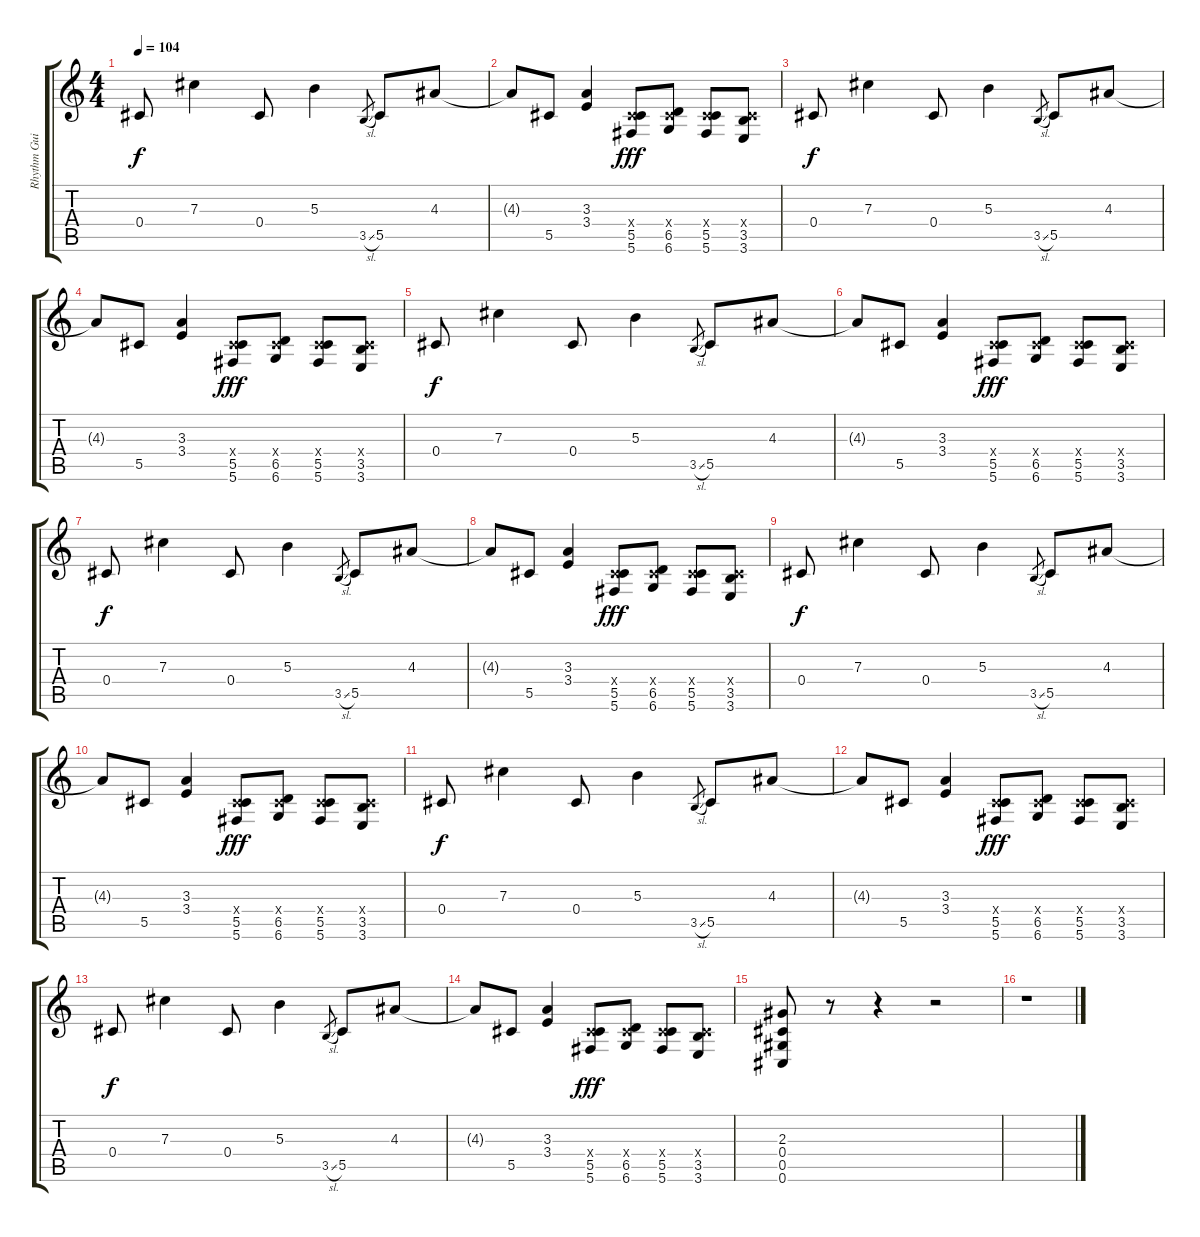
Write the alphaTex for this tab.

\track ("Rhythm Guitar 1" "Rhythm Gui") {instrument overdrivenguitar}
\staff {score tabs}
\tuning (Eb4 Bb3 Gb3 Db3 Ab2 Db2) {hide}
\ts (4 4)
\tempo 104
\clef g2
\ks c
0.4.8{dy f} 7.3.4 0.4.8 5.3.4 3.5{sl}.8{gr} 5.5.8 4.3.8 |
4.3{t}.8 5.5.8 (3.3 3.4).4 (0.4{x} 5.5 5.6).8{dy fff} (0.4{x} 6.5 6.6).8 (0.4{x} 5.5 5.6).8 (0.4{x} 3.5 3.6).8 |
0.4.8{dy f} 7.3.4 0.4.8 5.3.4 3.5{sl}.8{gr} 5.5.8 4.3.8 |
4.3{t}.8 5.5.8 (3.3 3.4).4 (0.4{x} 5.5 5.6).8{dy fff} (0.4{x} 6.5 6.6).8 (0.4{x} 5.5 5.6).8 (0.4{x} 3.5 3.6).8 |
0.4.8{dy f} 7.3.4 0.4.8 5.3.4 3.5{sl}.8{gr} 5.5.8 4.3.8 |
4.3{t}.8 5.5.8 (3.3 3.4).4 (0.4{x} 5.5 5.6).8{dy fff} (0.4{x} 6.5 6.6).8 (0.4{x} 5.5 5.6).8 (0.4{x} 3.5 3.6).8 |
0.4.8{dy f} 7.3.4 0.4.8 5.3.4 3.5{sl}.8{gr} 5.5.8 4.3.8 |
4.3{t}.8 5.5.8 (3.3 3.4).4 (0.4{x} 5.5 5.6).8{dy fff} (0.4{x} 6.5 6.6).8 (0.4{x} 5.5 5.6).8 (0.4{x} 3.5 3.6).8 |
0.4.8{dy f} 7.3.4 0.4.8 5.3.4 3.5{sl}.8{gr} 5.5.8 4.3.8 |
4.3{t}.8 5.5.8 (3.3 3.4).4 (0.4{x} 5.5 5.6).8{dy fff} (0.4{x} 6.5 6.6).8 (0.4{x} 5.5 5.6).8 (0.4{x} 3.5 3.6).8 |
0.4.8{dy f} 7.3.4 0.4.8 5.3.4 3.5{sl}.8{gr} 5.5.8 4.3.8 |
4.3{t}.8 5.5.8 (3.3 3.4).4 (0.4{x} 5.5 5.6).8{dy fff} (0.4{x} 6.5 6.6).8 (0.4{x} 5.5 5.6).8 (0.4{x} 3.5 3.6).8 |
0.4.8{dy f} 7.3.4 0.4.8 5.3.4 3.5{sl}.8{gr} 5.5.8 4.3.8 |
4.3{t}.8 5.5.8 (3.3 3.4).4 (0.4{x} 5.5 5.6).8{dy fff} (0.4{x} 6.5 6.6).8 (0.4{x} 5.5 5.6).8 (0.4{x} 3.5 3.6).8 |
(2.3 0.4 0.5 0.6).8 r.8 r.4 r.2 |
r.1
